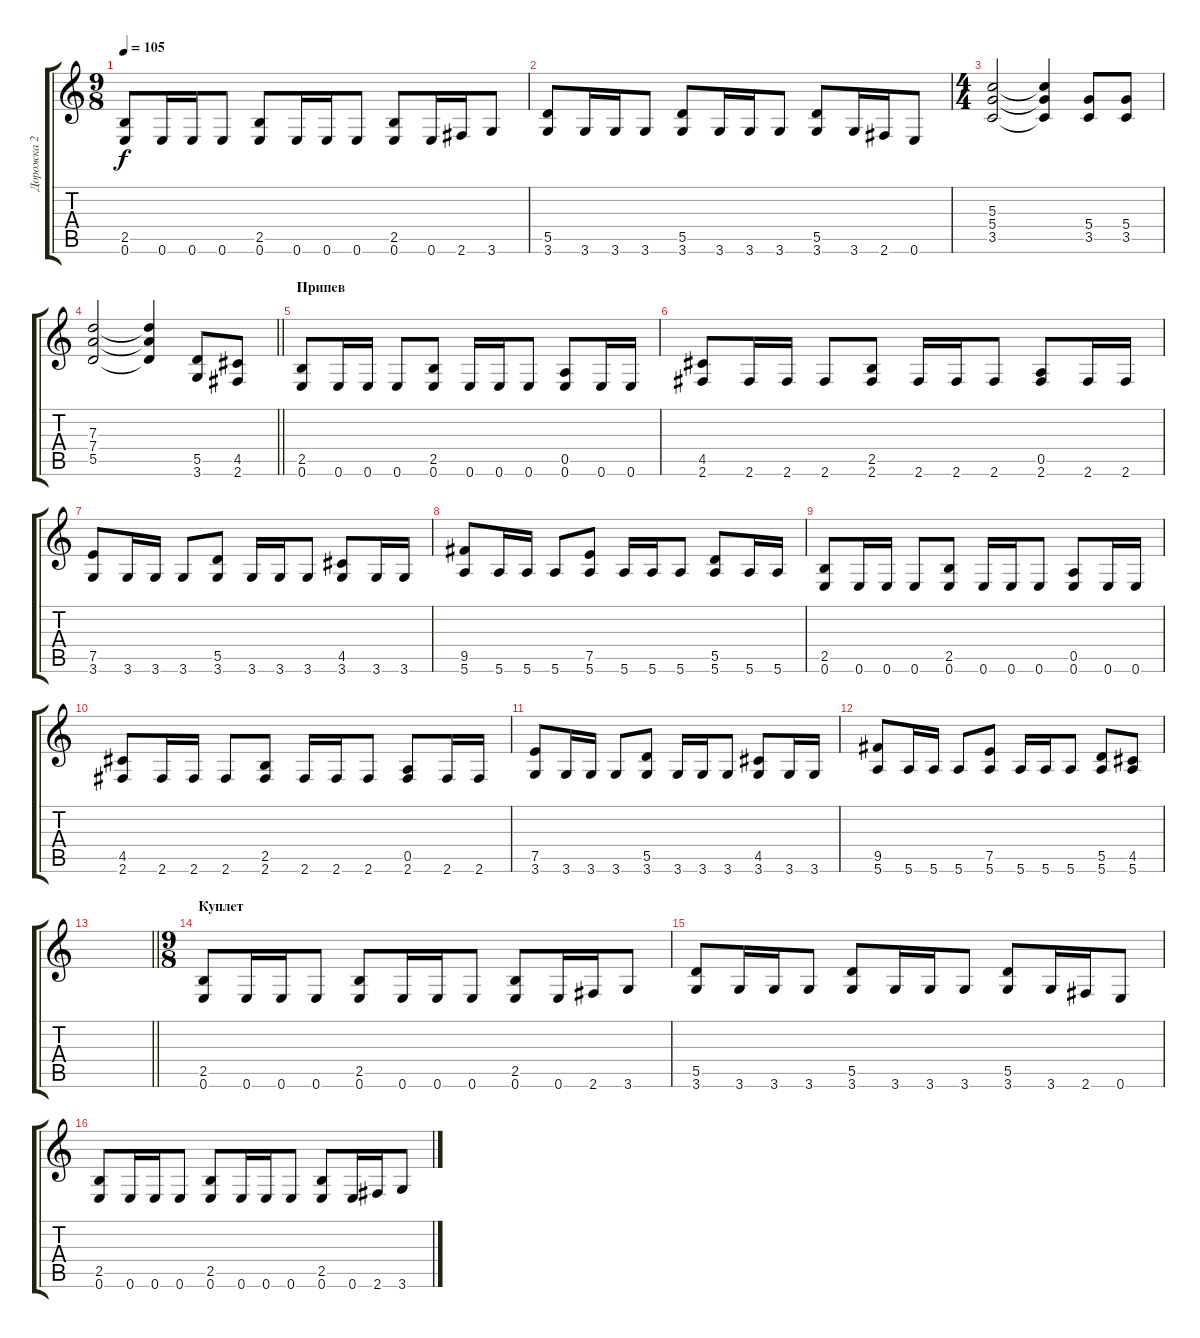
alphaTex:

\track ("Дорожка 2" "Дорожка 2") {instrument distortionguitar}
\staff {score tabs}
\tuning (E4 B3 G3 D3 A2 E2) {hide}
\ts (9 8)
\tempo 105
\clef g2
\ks c
(2.5 0.6).8{dy f} 0.6.16 0.6.16 0.6.8 (2.5 0.6).8 0.6.16 0.6.16 0.6.8 (2.5 0.6).8 0.6.16 2.6.16 3.6.8 |
(5.5 3.6).8 3.6.16 3.6.16 3.6.8 (5.5 3.6).8 3.6.16 3.6.16 3.6.8 (5.5 3.6).8 3.6.16 2.6.16 0.6.8 |
\ts (4 4)
(5.3 5.4 3.5).2 (5.3{t} 5.4{t} 3.5{t}).4 (5.4 3.5).8 (5.4 3.5).8 |
\barLineRight lightlight
(7.3 7.4 5.5).2 (7.3{t} 7.4{t} 5.5{t}).4 (5.5 3.6).8 (4.5 2.6).8 |
\section ("" "Припев")
(2.5 0.6).8 0.6.16 0.6.16 0.6.8 (2.5 0.6).8 0.6.16 0.6.16 0.6.8 (0.5 0.6).8 0.6.16 0.6.16 |
(4.5 2.6).8 2.6.16 2.6.16 2.6.8 (2.5 2.6).8 2.6.16 2.6.16 2.6.8 (0.5 2.6).8 2.6.16 2.6.16 |
(7.5 3.6).8 3.6.16 3.6.16 3.6.8 (5.5 3.6).8 3.6.16 3.6.16 3.6.8 (4.5 3.6).8 3.6.16 3.6.16 |
(9.5 5.6).8 5.6.16 5.6.16 5.6.8 (7.5 5.6).8 5.6.16 5.6.16 5.6.8 (5.5 5.6).8 5.6.16 5.6.16 |
(2.5 0.6).8 0.6.16 0.6.16 0.6.8 (2.5 0.6).8 0.6.16 0.6.16 0.6.8 (0.5 0.6).8 0.6.16 0.6.16 |
(4.5 2.6).8 2.6.16 2.6.16 2.6.8 (2.5 2.6).8 2.6.16 2.6.16 2.6.8 (0.5 2.6).8 2.6.16 2.6.16 |
(7.5 3.6).8 3.6.16 3.6.16 3.6.8 (5.5 3.6).8 3.6.16 3.6.16 3.6.8 (4.5 3.6).8 3.6.16 3.6.16 |
(9.5 5.6).8 5.6.16 5.6.16 5.6.8 (7.5 5.6).8 5.6.16 5.6.16 5.6.8 (5.5 5.6).8 (4.5 5.6).8 |
\barLineRight lightlight
|
\ts (9 8)
\section ("" "Куплет")
(2.5 0.6).8 0.6.16 0.6.16 0.6.8 (2.5 0.6).8 0.6.16 0.6.16 0.6.8 (2.5 0.6).8 0.6.16 2.6.16 3.6.8 |
(5.5 3.6).8 3.6.16 3.6.16 3.6.8 (5.5 3.6).8 3.6.16 3.6.16 3.6.8 (5.5 3.6).8 3.6.16 2.6.16 0.6.8 |
(2.5 0.6).8 0.6.16 0.6.16 0.6.8 (2.5 0.6).8 0.6.16 0.6.16 0.6.8 (2.5 0.6).8 0.6.16 2.6.16 3.6.8
